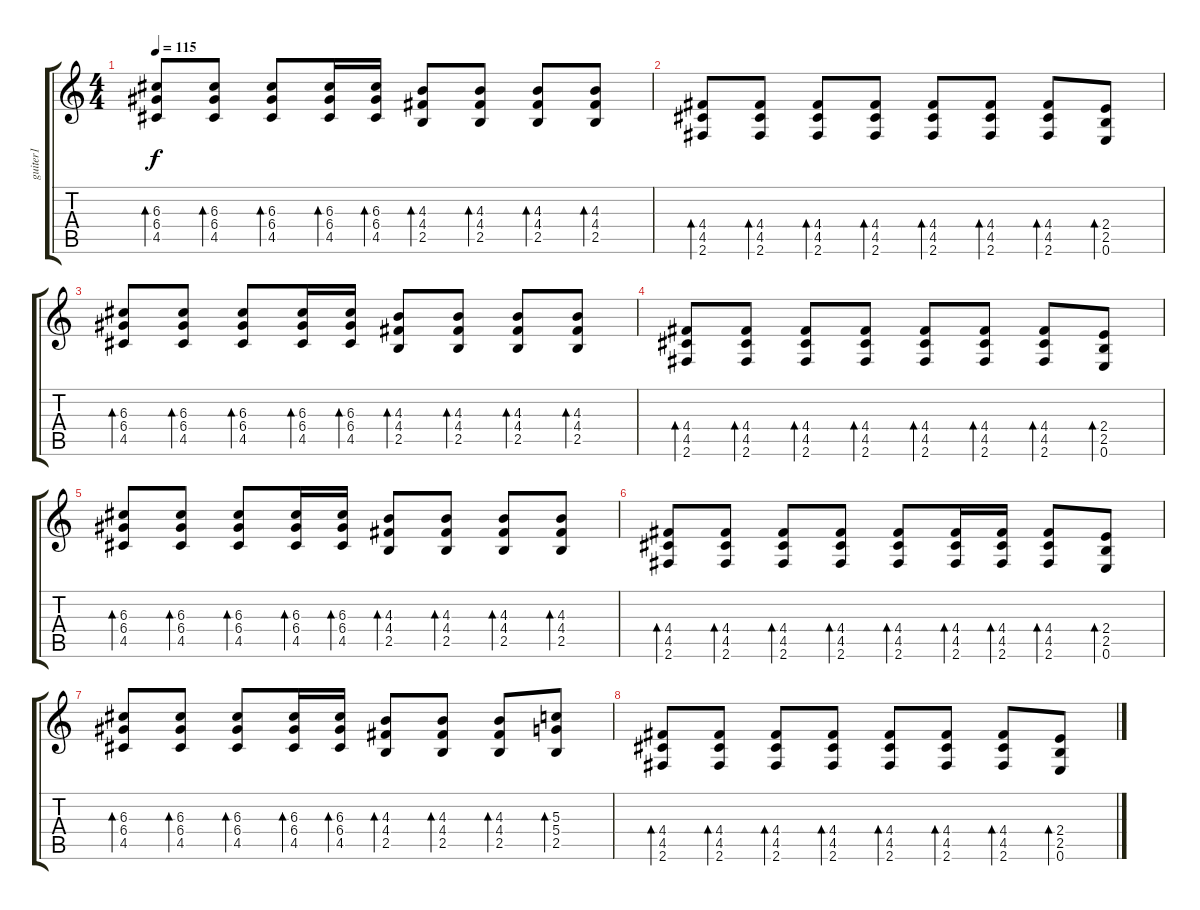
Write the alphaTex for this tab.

\track ("guiter1" "guiter1") {instrument acousticguitarsteel}
\staff {score tabs}
\tuning (E4 B3 G3 D3 A2 E2) {hide}
\ts (4 4)
\tempo 115
\clef g2
\ks c
(6.3 6.4 4.5).8{bd 120 dy f} (6.3 6.4 4.5).8{bd 120} (6.3 6.4 4.5).8{bd 120} (6.3 6.4 4.5).16{bd 120} (6.3 6.4 4.5).16{bd 120} (4.3 4.4 2.5).8{bd 120} (4.3 4.4 2.5).8{bd 120} (4.3 4.4 2.5).8{bd 120} (4.3 4.4 2.5).8{bd 120} |
(4.4 4.5 2.6).8{bd 120} (4.4 4.5 2.6).8{bd 120} (4.4 4.5 2.6).8{bd 120} (4.4 4.5 2.6).8{bd 120} (4.4 4.5 2.6).8{bd 120} (4.4 4.5 2.6).8{bd 120} (4.4 4.5 2.6).8{bd 120} (2.4 2.5 0.6).8{bd 120} |
(6.3 6.4 4.5).8{bd 120} (6.3 6.4 4.5).8{bd 120} (6.3 6.4 4.5).8{bd 120} (6.3 6.4 4.5).16{bd 120} (6.3 6.4 4.5).16{bd 120} (4.3 4.4 2.5).8{bd 120} (4.3 4.4 2.5).8{bd 120} (4.3 4.4 2.5).8{bd 120} (4.3 4.4 2.5).8{bd 120} |
(4.4 4.5 2.6).8{bd 120} (4.4 4.5 2.6).8{bd 120} (4.4 4.5 2.6).8{bd 120} (4.4 4.5 2.6).8{bd 120} (4.4 4.5 2.6).8{bd 120} (4.4 4.5 2.6).8{bd 120} (4.4 4.5 2.6).8{bd 120} (2.4 2.5 0.6).8{bd 120} |
(6.3 6.4 4.5).8{bd 120} (6.3 6.4 4.5).8{bd 120} (6.3 6.4 4.5).8{bd 120} (6.3 6.4 4.5).16{bd 120} (6.3 6.4 4.5).16{bd 120} (4.3 4.4 2.5).8{bd 120} (4.3 4.4 2.5).8{bd 120} (4.3 4.4 2.5).8{bd 120} (4.3 4.4 2.5).8{bd 120} |
(4.4 4.5 2.6).8{bd 120} (4.4 4.5 2.6).8{bd 120} (4.4 4.5 2.6).8{bd 120} (4.4 4.5 2.6).8{bd 120} (4.4 4.5 2.6).8{bd 120} (4.4 4.5 2.6).16{bd 120} (4.4 4.5 2.6).16{bd 120} (4.4 4.5 2.6).8{bd 120} (2.4 2.5 0.6).8{bd 120} |
(6.3 6.4 4.5).8{bd 120} (6.3 6.4 4.5).8{bd 120} (6.3 6.4 4.5).8{bd 120} (6.3 6.4 4.5).16{bd 120} (6.3 6.4 4.5).16{bd 120} (4.3 4.4 2.5).8{bd 120} (4.3 4.4 2.5).8{bd 120} (4.3 4.4 2.5).8{bd 120} (5.3 5.4 2.5).8{bd 120} |
(4.4 4.5 2.6).8{bd 120} (4.4 4.5 2.6).8{bd 120} (4.4 4.5 2.6).8{bd 120} (4.4 4.5 2.6).8{bd 120} (4.4 4.5 2.6).8{bd 120} (4.4 4.5 2.6).8{bd 120} (4.4 4.5 2.6).8{bd 120} (2.4 2.5 0.6).8{bd 120}
